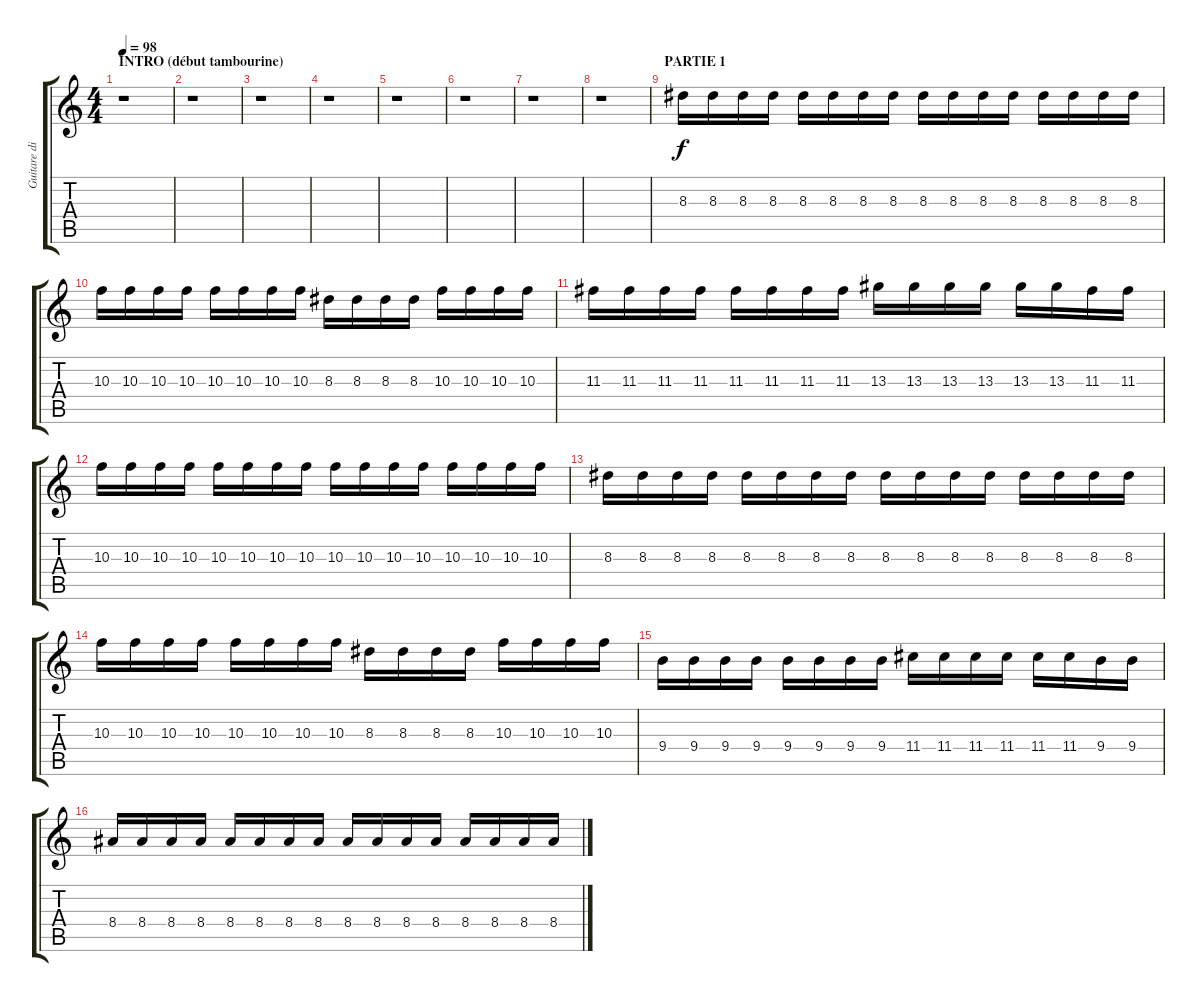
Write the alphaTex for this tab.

\track ("Guitare disto 1" "Guitare di") {instrument overdrivenguitar}
\staff {score tabs}
\tuning (E4 B3 G3 D3 A2 E2) {hide}
\ts (4 4)
\section ("" "INTRO (début tambourine)")
\tempo 98
\clef g2
\ks c
r.1{dy f} |
r.1 |
r.1 |
r.1 |
r.1 |
r.1 |
r.1 |
r.1 |
\section ("" "PARTIE 1")
8.3.16 8.3.16 8.3.16 8.3.16 8.3.16 8.3.16 8.3.16 8.3.16 8.3.16 8.3.16 8.3.16 8.3.16 8.3.16 8.3.16 8.3.16 8.3.16 |
10.3.16 10.3.16 10.3.16 10.3.16 10.3.16 10.3.16 10.3.16 10.3.16 8.3.16 8.3.16 8.3.16 8.3.16 10.3.16 10.3.16 10.3.16 10.3.16 |
11.3.16 11.3.16 11.3.16 11.3.16 11.3.16 11.3.16 11.3.16 11.3.16 13.3.16 13.3.16 13.3.16 13.3.16 13.3.16 13.3.16 11.3.16 11.3.16 |
10.3.16 10.3.16 10.3.16 10.3.16 10.3.16 10.3.16 10.3.16 10.3.16 10.3.16 10.3.16 10.3.16 10.3.16 10.3.16 10.3.16 10.3.16 10.3.16 |
8.3.16 8.3.16 8.3.16 8.3.16 8.3.16 8.3.16 8.3.16 8.3.16 8.3.16 8.3.16 8.3.16 8.3.16 8.3.16 8.3.16 8.3.16 8.3.16 |
10.3.16 10.3.16 10.3.16 10.3.16 10.3.16 10.3.16 10.3.16 10.3.16 8.3.16 8.3.16 8.3.16 8.3.16 10.3.16 10.3.16 10.3.16 10.3.16 |
9.4.16 9.4.16 9.4.16 9.4.16 9.4.16 9.4.16 9.4.16 9.4.16 11.4.16 11.4.16 11.4.16 11.4.16 11.4.16 11.4.16 9.4.16 9.4.16 |
8.4.16 8.4.16 8.4.16 8.4.16 8.4.16 8.4.16 8.4.16 8.4.16 8.4.16 8.4.16 8.4.16 8.4.16 8.4.16 8.4.16 8.4.16 8.4.16
